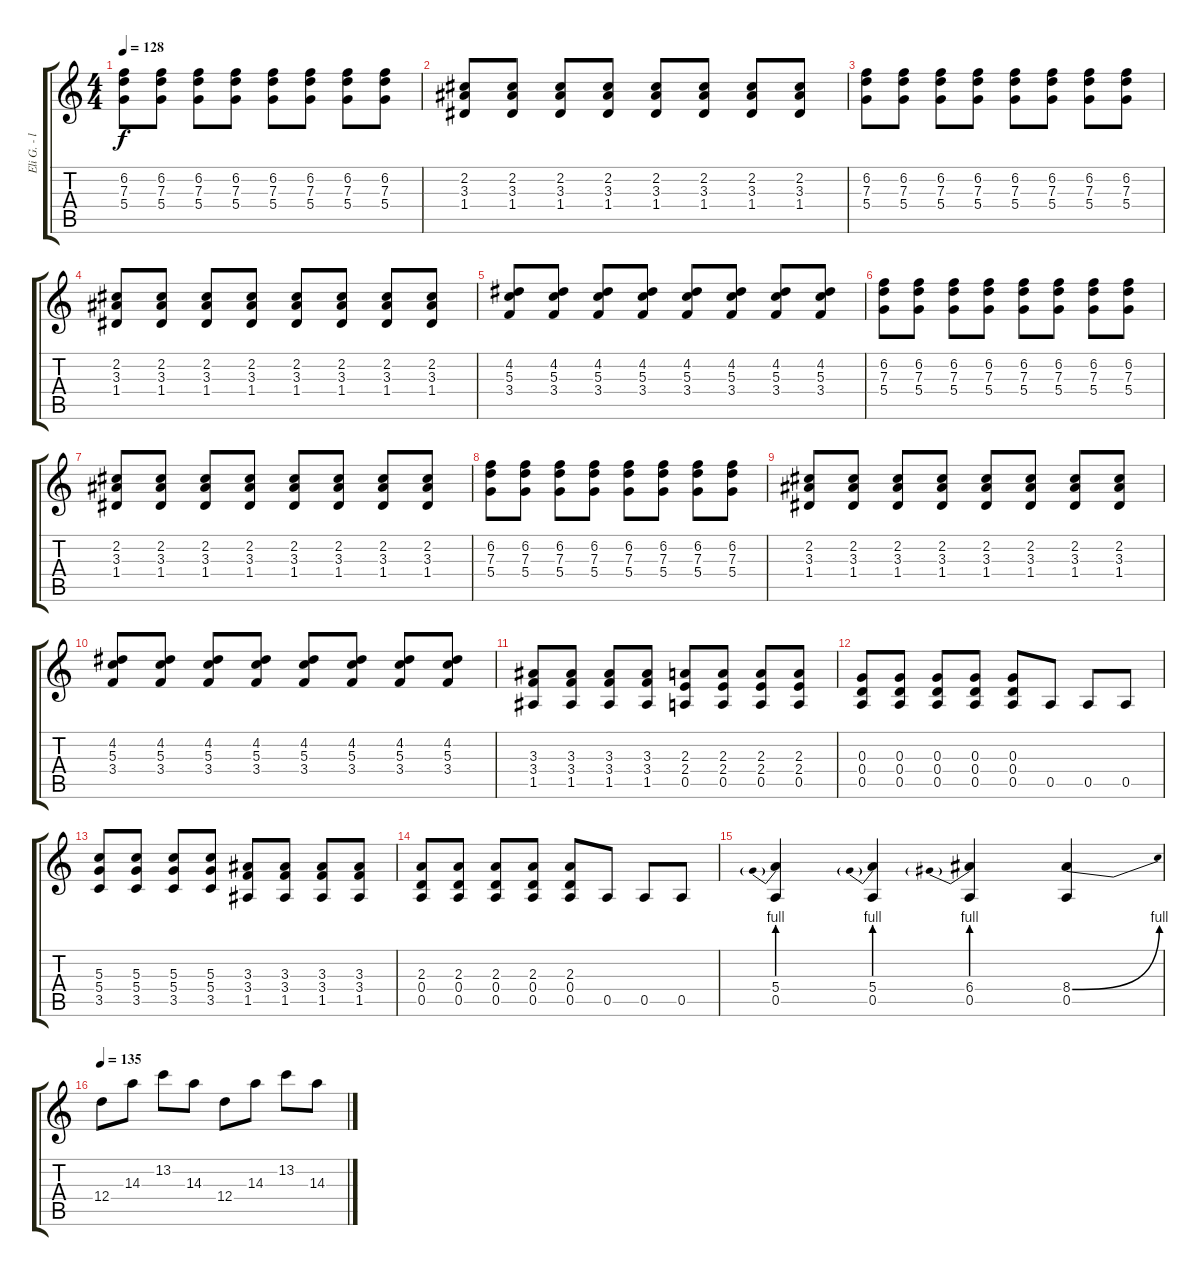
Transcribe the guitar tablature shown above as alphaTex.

\track ("Eli G. - lead" "Eli G. - l") {instrument distortionguitar}
\staff {score tabs}
\tuning (E4 B3 G3 D3 A2 E2) {hide}
\ts (4 4)
\tempo 128
\clef g2
\ks c
(6.2 7.3 5.4).8{dy f} (6.2 7.3 5.4).8 (6.2 7.3 5.4).8 (6.2 7.3 5.4).8 (6.2 7.3 5.4).8 (6.2 7.3 5.4).8 (6.2 7.3 5.4).8 (6.2 7.3 5.4).8 |
(2.2 3.3 1.4).8 (2.2 3.3 1.4).8 (2.2 3.3 1.4).8 (2.2 3.3 1.4).8 (2.2 3.3 1.4).8 (2.2 3.3 1.4).8 (2.2 3.3 1.4).8 (2.2 3.3 1.4).8 |
(6.2 7.3 5.4).8 (6.2 7.3 5.4).8 (6.2 7.3 5.4).8 (6.2 7.3 5.4).8 (6.2 7.3 5.4).8 (6.2 7.3 5.4).8 (6.2 7.3 5.4).8 (6.2 7.3 5.4).8 |
(2.2 3.3 1.4).8 (2.2 3.3 1.4).8 (2.2 3.3 1.4).8 (2.2 3.3 1.4).8 (2.2 3.3 1.4).8 (2.2 3.3 1.4).8 (2.2 3.3 1.4).8 (2.2 3.3 1.4).8 |
(4.2 5.3 3.4).8 (4.2 5.3 3.4).8 (4.2 5.3 3.4).8 (4.2 5.3 3.4).8 (4.2 5.3 3.4).8 (4.2 5.3 3.4).8 (4.2 5.3 3.4).8 (4.2 5.3 3.4).8 |
(6.2 7.3 5.4).8 (6.2 7.3 5.4).8 (6.2 7.3 5.4).8 (6.2 7.3 5.4).8 (6.2 7.3 5.4).8 (6.2 7.3 5.4).8 (6.2 7.3 5.4).8 (6.2 7.3 5.4).8 |
(2.2 3.3 1.4).8 (2.2 3.3 1.4).8 (2.2 3.3 1.4).8 (2.2 3.3 1.4).8 (2.2 3.3 1.4).8 (2.2 3.3 1.4).8 (2.2 3.3 1.4).8 (2.2 3.3 1.4).8 |
(6.2 7.3 5.4).8 (6.2 7.3 5.4).8 (6.2 7.3 5.4).8 (6.2 7.3 5.4).8 (6.2 7.3 5.4).8 (6.2 7.3 5.4).8 (6.2 7.3 5.4).8 (6.2 7.3 5.4).8 |
(2.2 3.3 1.4).8 (2.2 3.3 1.4).8 (2.2 3.3 1.4).8 (2.2 3.3 1.4).8 (2.2 3.3 1.4).8 (2.2 3.3 1.4).8 (2.2 3.3 1.4).8 (2.2 3.3 1.4).8 |
(4.2 5.3 3.4).8 (4.2 5.3 3.4).8 (4.2 5.3 3.4).8 (4.2 5.3 3.4).8 (4.2 5.3 3.4).8 (4.2 5.3 3.4).8 (4.2 5.3 3.4).8 (4.2 5.3 3.4).8 |
(3.3 3.4 1.5).8 (3.3 3.4 1.5).8 (3.3 3.4 1.5).8 (3.3 3.4 1.5).8 (2.3 2.4 0.5).8 (2.3 2.4 0.5).8 (2.3 2.4 0.5).8 (2.3 2.4 0.5).8 |
(0.3 0.4 0.5).8 (0.3 0.4 0.5).8 (0.3 0.4 0.5).8 (0.3 0.4 0.5).8 (0.3 0.4 0.5).8 0.5.8 0.5.8 0.5.8 |
(5.3 5.4 3.5).8 (5.3 5.4 3.5).8 (5.3 5.4 3.5).8 (5.3 5.4 3.5).8 (3.3 3.4 1.5).8 (3.3 3.4 1.5).8 (3.3 3.4 1.5).8 (3.3 3.4 1.5).8 |
(2.3 0.4 0.5).8 (2.3 0.4 0.5).8 (2.3 0.4 0.5).8 (2.3 0.4 0.5).8 (2.3 0.4 0.5).8 0.5.8 0.5.8 0.5.8 |
(5.4{be (prebend 0 4 60 4)} 0.5).4 (5.4{be (prebend 0 4 60 4)} 0.5).4 (6.4{be (prebend 0 4 60 4)} 0.5).4 (8.4{be (bend 0 0 60 4)} 0.5).4 |
\tempo 135
12.4.8 14.3.8 13.2.8 14.3.8 12.4.8 14.3.8 13.2.8 14.3.8
